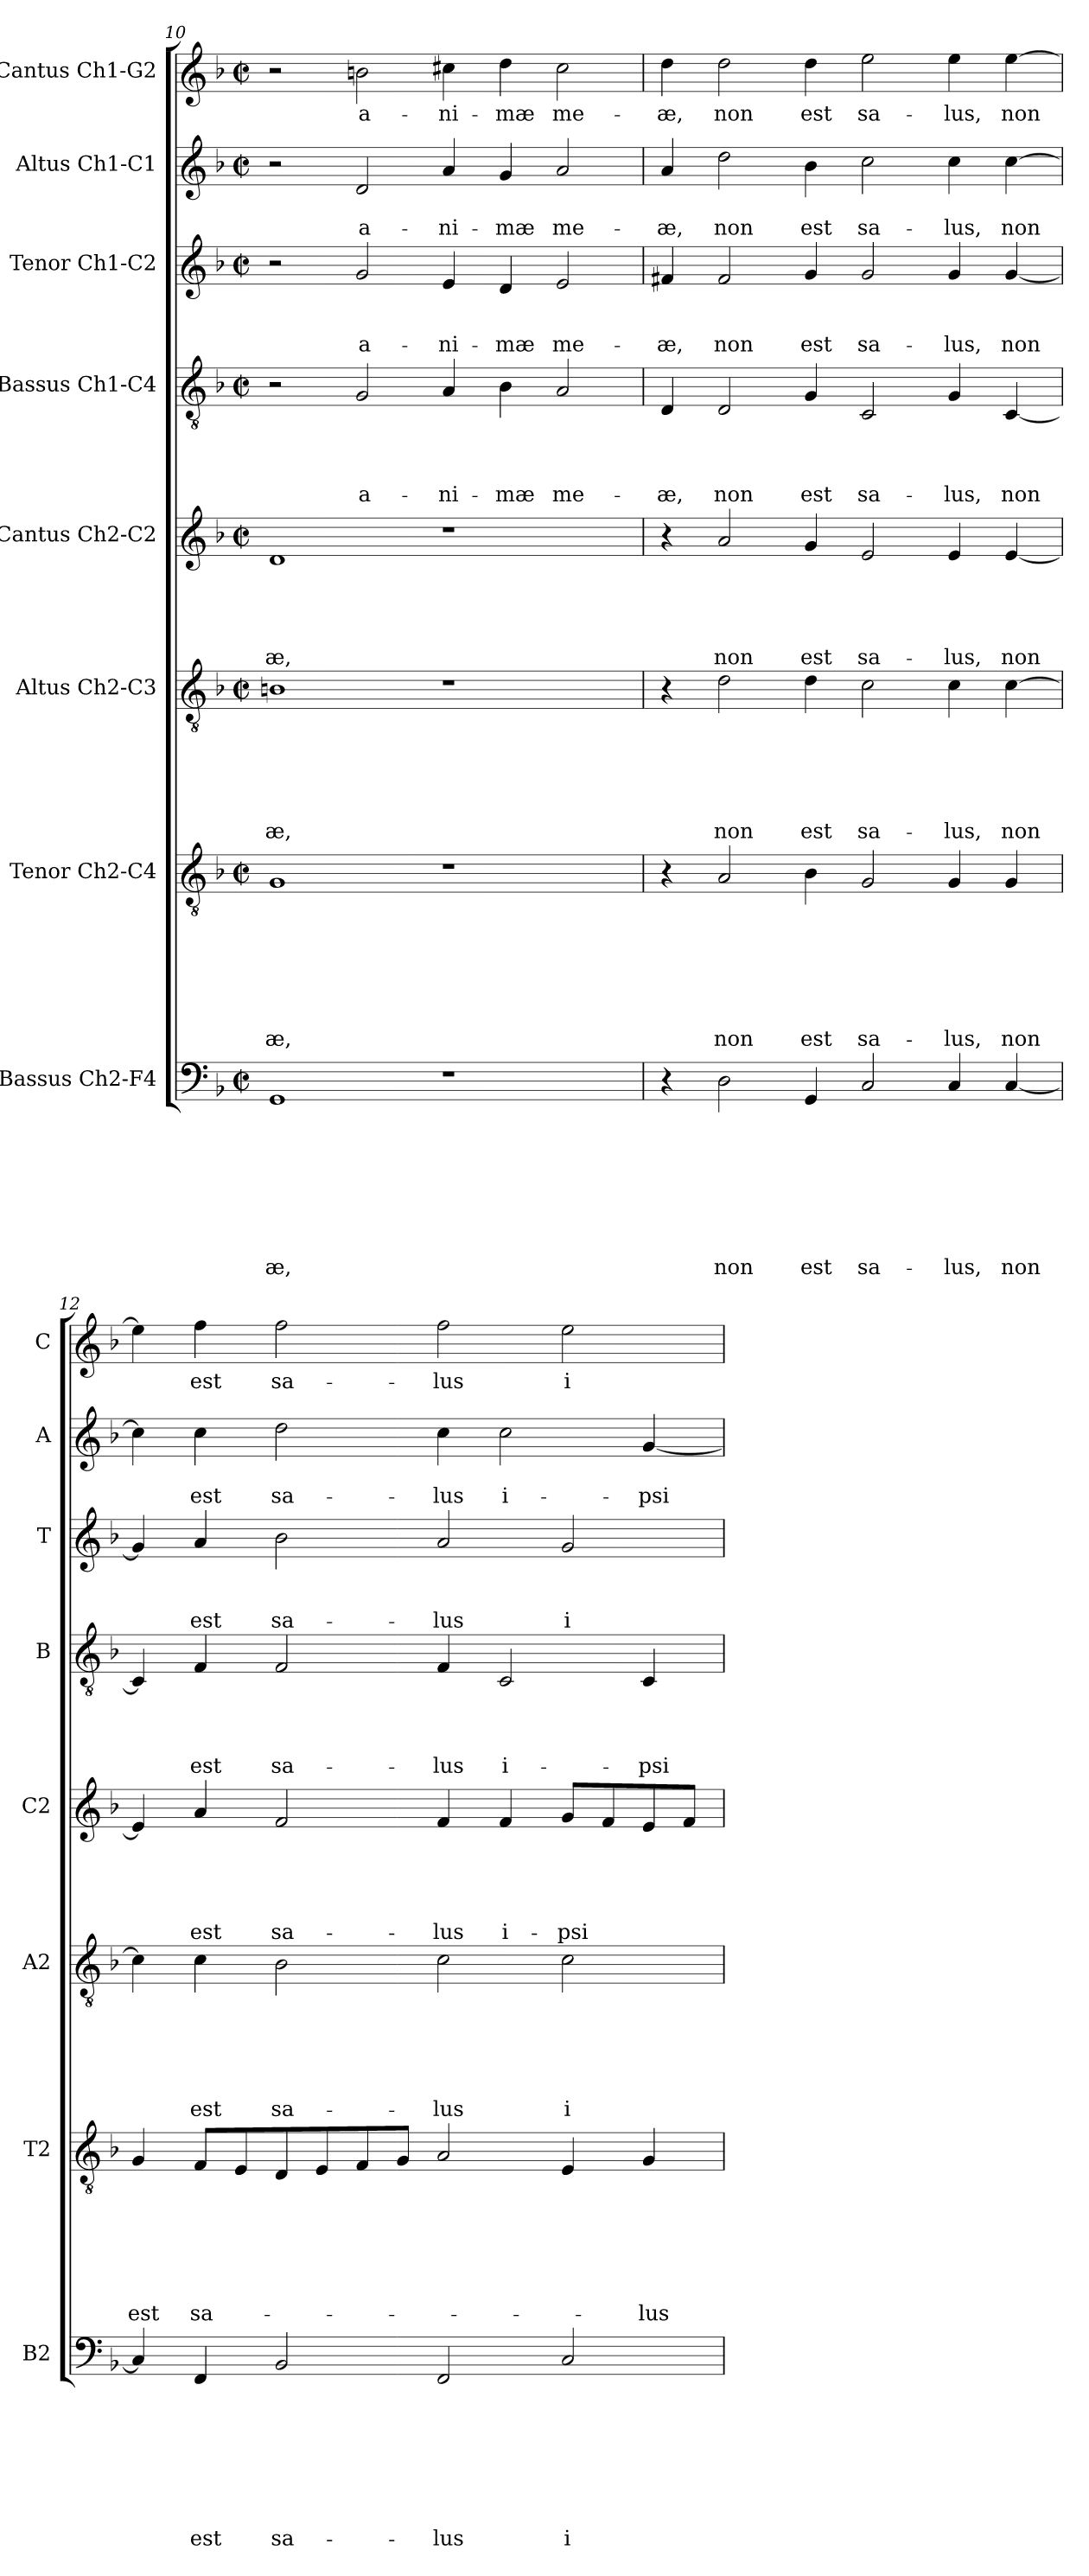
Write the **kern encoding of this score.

**kern	**text	**text	**text	**text	**text	**text	**text	**text	**kern	**text	**text	**text	**text	**text	**text	**text	**kern	**text	**text	**text	**text	**text	**text	**kern	**text	**text	**text	**text	**text	**kern	**text	**text	**text	**text	**kern	**text	**text	**text	**kern	**text	**text	**kern	**text
*part8	*part8	*part8	*part8	*part8	*part8	*part8	*part8	*part8	*part7	*part7	*part7	*part7	*part7	*part7	*part7	*part7	*part6	*part6	*part6	*part6	*part6	*part6	*part6	*part5	*part5	*part5	*part5	*part5	*part5	*part4	*part4	*part4	*part4	*part4	*part3	*part3	*part3	*part3	*part2	*part2	*part2	*part1	*part1
*staff8	*staff8	*staff8	*staff8	*staff8	*staff8	*staff8	*staff8	*staff8	*staff7	*staff7	*staff7	*staff7	*staff7	*staff7	*staff7	*staff7	*staff6	*staff6	*staff6	*staff6	*staff6	*staff6	*staff6	*staff5	*staff5	*staff5	*staff5	*staff5	*staff5	*staff4	*staff4	*staff4	*staff4	*staff4	*staff3	*staff3	*staff3	*staff3	*staff2	*staff2	*staff2	*staff1	*staff1
*I"Bassus Ch2-F4	*	*	*	*	*	*	*	*	*I"Tenor Ch2-C4	*	*	*	*	*	*	*	*I"Altus Ch2-C3	*	*	*	*	*	*	*I"Cantus Ch2-C2	*	*	*	*	*	*I"Bassus Ch1-C4	*	*	*	*	*I"Tenor Ch1-C2	*	*	*	*I"Altus Ch1-C1	*	*	*I"Cantus Ch1-G2	*
*I'B2	*	*	*	*	*	*	*	*	*I'T2	*	*	*	*	*	*	*	*I'A2	*	*	*	*	*	*	*I'C2	*	*	*	*	*	*I'B	*	*	*	*	*I'T	*	*	*	*I'A	*	*	*I'C	*
*clefF4	*	*	*	*	*	*	*	*	*clefGv2	*	*	*	*	*	*	*	*clefGv2	*	*	*	*	*	*	*clefG2	*	*	*	*	*	*clefGv2	*	*	*	*	*clefG2	*	*	*	*clefG2	*	*	*clefG2	*
*k[b-]	*	*	*	*	*	*	*	*	*k[b-]	*	*	*	*	*	*	*	*k[b-]	*	*	*	*	*	*	*k[b-]	*	*	*	*	*	*k[b-]	*	*	*	*	*k[b-]	*	*	*	*k[b-]	*	*	*k[b-]	*
*F:	*	*	*	*	*	*	*	*	*F:	*	*	*	*	*	*	*	*F:	*	*	*	*	*	*	*F:	*	*	*	*	*	*F:	*	*	*	*	*F:	*	*	*	*F:	*	*	*F:	*
*M2/2	*	*	*	*	*	*	*	*	*M2/2	*	*	*	*	*	*	*	*M2/2	*	*	*	*	*	*	*M2/2	*	*	*	*	*	*M2/2	*	*	*	*	*M2/2	*	*	*	*M2/2	*	*	*M2/2	*
*met(c|)	*	*	*	*	*	*	*	*	*met(c|)	*	*	*	*	*	*	*	*met(c|)	*	*	*	*	*	*	*met(c|)	*	*	*	*	*	*met(c|)	*	*	*	*	*met(c|)	*	*	*	*met(c|)	*	*	*met(c|)	*
=10	=10	=10	=10	=10	=10	=10	=10	=10	=10	=10	=10	=10	=10	=10	=10	=10	=10	=10	=10	=10	=10	=10	=10	=10	=10	=10	=10	=10	=10	=10	=10	=10	=10	=10	=10	=10	=10	=10	=10	=10	=10	=10	=10
!	!	!	!	!	!	!	!	!LO:LY:b	!	!	!	!	!	!	!	!LO:LY:b	!	!	!	!	!	!	!LO:LY:b	!	!	!	!	!	!LO:LY:b	!	!	!	!	!	!	!	!	!	!	!	!	!	!
1GG	.	.	.	.	.	.	.	-æ,	1G	.	.	.	.	.	.	-æ,	1Bn	.	.	.	.	.	-æ,	1d	.	.	.	.	-æ,	2r	.	.	.	.	2r	.	.	.	2r	.	.	2r	.
!	!	!	!	!	!	!	!	!	!	!	!	!	!	!	!	!	!	!	!	!	!	!	!	!	!	!	!	!	!	!	!	!	!	!LO:LY:b	!	!	!	!LO:LY:b	!	!	!LO:LY:b	!	!LO:LY:b
.	.	.	.	.	.	.	.	.	.	.	.	.	.	.	.	.	.	.	.	.	.	.	.	.	.	.	.	.	.	2G/	.	.	.	a-	2g/	.	.	a-	2d/	.	a-	2bn\	a-
!	!	!	!	!	!	!	!	!	!	!	!	!	!	!	!	!	!	!	!	!	!	!	!	!	!	!	!	!	!	!	!	!	!	!LO:LY:b	!	!	!	!LO:LY:b	!	!	!LO:LY:b	!	!LO:LY:b
1r	.	.	.	.	.	.	.	.	1r	.	.	.	.	.	.	.	1r	.	.	.	.	.	.	1r	.	.	.	.	.	4A/	.	.	.	-ni-	4e/	.	.	-ni-	4a/	.	-ni-	4cc#X\	-ni-
!	!	!	!	!	!	!	!	!	!	!	!	!	!	!	!	!	!	!	!	!	!	!	!	!	!	!	!	!	!	!	!	!	!	!LO:LY:b	!	!	!	!LO:LY:b	!	!	!LO:LY:b	!	!LO:LY:b
.	.	.	.	.	.	.	.	.	.	.	.	.	.	.	.	.	.	.	.	.	.	.	.	.	.	.	.	.	.	4B-\	.	.	.	-mæ	4d/	.	.	-mæ	4g/	.	-mæ	4dd\	-mæ
!	!	!	!	!	!	!	!	!	!	!	!	!	!	!	!	!	!	!	!	!	!	!	!	!	!	!	!	!	!	!	!	!	!	!LO:LY:b	!	!	!	!LO:LY:b	!	!	!LO:LY:b	!	!LO:LY:b
.	.	.	.	.	.	.	.	.	.	.	.	.	.	.	.	.	.	.	.	.	.	.	.	.	.	.	.	.	.	2A/	.	.	.	me-	2e/	.	.	me-	2a/	.	me-	2cc#\	me-
=11	=11	=11	=11	=11	=11	=11	=11	=11	=11	=11	=11	=11	=11	=11	=11	=11	=11	=11	=11	=11	=11	=11	=11	=11	=11	=11	=11	=11	=11	=11	=11	=11	=11	=11	=11	=11	=11	=11	=11	=11	=11	=11	=11
!	!	!	!	!	!	!	!	!	!	!	!	!	!	!	!	!	!	!	!	!	!	!	!	!	!	!	!	!	!	!	!	!	!	!LO:LY:b	!	!	!	!LO:LY:b	!	!	!LO:LY:b	!	!LO:LY:b
4r	.	.	.	.	.	.	.	.	4r	.	.	.	.	.	.	.	4r	.	.	.	.	.	.	4r	.	.	.	.	.	4D/	.	.	.	-æ,	4f#X/	.	.	-æ,	4a/	.	-æ,	4dd\	-æ,
!	!	!	!	!	!	!	!	!LO:LY:b	!	!	!	!	!	!	!	!LO:LY:b	!	!	!	!	!	!	!LO:LY:b	!	!	!	!	!	!LO:LY:b	!	!	!	!	!LO:LY:b	!	!	!	!LO:LY:b	!	!	!LO:LY:b	!	!LO:LY:b
2D\	.	.	.	.	.	.	.	non	2A/	.	.	.	.	.	.	non	2d\	.	.	.	.	.	non	2a/	.	.	.	.	non	2D/	.	.	.	non	2f#/	.	.	non	2dd\	.	non	2dd\	non
!	!	!	!	!	!	!	!	!LO:LY:b	!	!	!	!	!	!	!	!LO:LY:b	!	!	!	!	!	!	!LO:LY:b	!	!	!	!	!	!LO:LY:b	!	!	!	!	!LO:LY:b	!	!	!	!LO:LY:b	!	!	!LO:LY:b	!	!LO:LY:b
4GG/	.	.	.	.	.	.	.	est	4B-\	.	.	.	.	.	.	est	4d\	.	.	.	.	.	est	4g/	.	.	.	.	est	4G/	.	.	.	est	4g/	.	.	est	4b-\	.	est	4dd\	est
!	!	!	!	!	!	!	!	!LO:LY:b	!	!	!	!	!	!	!	!LO:LY:b	!	!	!	!	!	!	!LO:LY:b	!	!	!	!	!	!LO:LY:b	!	!	!	!	!LO:LY:b	!	!	!	!LO:LY:b	!	!	!LO:LY:b	!	!LO:LY:b
2C/	.	.	.	.	.	.	.	sa-	2G/	.	.	.	.	.	.	sa-	2c\	.	.	.	.	.	sa-	2e/	.	.	.	.	sa-	2C/	.	.	.	sa-	2g/	.	.	sa-	2cc\	.	sa-	2ee\	sa-
!	!	!	!	!	!	!	!	!LO:LY:b	!	!	!	!	!	!	!	!LO:LY:b	!	!	!	!	!	!	!LO:LY:b	!	!	!	!	!	!LO:LY:b	!	!	!	!	!LO:LY:b	!	!	!	!LO:LY:b	!	!	!LO:LY:b	!	!LO:LY:b
4C/	.	.	.	.	.	.	.	-lus,	4G/	.	.	.	.	.	.	-lus,	4c\	.	.	.	.	.	-lus,	4e/	.	.	.	.	-lus,	4G/	.	.	.	-lus,	4g/	.	.	-lus,	4cc\	.	-lus,	4ee\	-lus,
!	!	!	!	!	!	!	!	!LO:LY:b	!	!	!	!	!	!	!	!LO:LY:b	!	!	!	!	!	!	!LO:LY:b	!	!	!	!	!	!LO:LY:b	!	!	!	!	!LO:LY:b	!	!	!	!LO:LY:b	!	!	!LO:LY:b	!	!LO:LY:b
[4C/	.	.	.	.	.	.	.	non	4G/	.	.	.	.	.	.	non	[4c\	.	.	.	.	.	non	[4e/	.	.	.	.	non	[4C/	.	.	.	non	[4g/	.	.	non	[4cc\	.	non	[4ee\	non
=12	=12	=12	=12	=12	=12	=12	=12	=12	=12	=12	=12	=12	=12	=12	=12	=12	=12	=12	=12	=12	=12	=12	=12	=12	=12	=12	=12	=12	=12	=12	=12	=12	=12	=12	=12	=12	=12	=12	=12	=12	=12	=12	=12
!	!	!	!	!	!	!	!	!	!	!	!	!	!	!	!	!LO:LY:b	!	!	!	!	!	!	!	!	!	!	!	!	!	!	!	!	!	!	!	!	!	!	!	!	!	!	!
4C/]	.	.	.	.	.	.	.	.	4G/	.	.	.	.	.	.	est	4c\]	.	.	.	.	.	.	4e/]	.	.	.	.	.	4C/]	.	.	.	.	4g/]	.	.	.	4cc\]	.	.	4ee\]	.
!	!	!	!	!	!	!	!	!LO:LY:b	!	!	!	!	!	!	!	!LO:LY:b	!	!	!	!	!	!	!LO:LY:b	!	!	!	!	!	!LO:LY:b	!	!	!	!	!LO:LY:b	!	!	!	!LO:LY:b	!	!	!LO:LY:b	!	!LO:LY:b
4FF/	.	.	.	.	.	.	.	est	8F/L	.	.	.	.	.	.	sa-	4c\	.	.	.	.	.	est	4a/	.	.	.	.	est	4F/	.	.	.	est	4a/	.	.	est	4cc\	.	est	4ff\	est
.	.	.	.	.	.	.	.	.	8E/	.	.	.	.	.	.	.	.	.	.	.	.	.	.	.	.	.	.	.	.	.	.	.	.	.	.	.	.	.	.	.	.	.	.
!	!	!	!	!	!	!	!	!LO:LY:b	!	!	!	!	!	!	!	!	!	!	!	!	!	!	!LO:LY:b	!	!	!	!	!	!LO:LY:b	!	!	!	!	!LO:LY:b	!	!	!	!LO:LY:b	!	!	!LO:LY:b	!	!LO:LY:b
2BB-/	.	.	.	.	.	.	.	sa-	8D/	.	.	.	.	.	.	.	2B-\	.	.	.	.	.	sa-	2f/	.	.	.	.	sa-	2F/	.	.	.	sa-	2b-\	.	.	sa-	2dd\	.	sa-	2ff\	sa-
.	.	.	.	.	.	.	.	.	8E/	.	.	.	.	.	.	.	.	.	.	.	.	.	.	.	.	.	.	.	.	.	.	.	.	.	.	.	.	.	.	.	.	.	.
.	.	.	.	.	.	.	.	.	8F/	.	.	.	.	.	.	.	.	.	.	.	.	.	.	.	.	.	.	.	.	.	.	.	.	.	.	.	.	.	.	.	.	.	.
.	.	.	.	.	.	.	.	.	8G/J	.	.	.	.	.	.	.	.	.	.	.	.	.	.	.	.	.	.	.	.	.	.	.	.	.	.	.	.	.	.	.	.	.	.
!	!	!	!	!	!	!	!	!LO:LY:b	!	!	!	!	!	!	!	!	!	!	!	!	!	!	!LO:LY:b	!	!	!	!	!	!LO:LY:b	!	!	!	!	!LO:LY:b	!	!	!	!LO:LY:b	!	!	!LO:LY:b	!	!LO:LY:b
2FF/	.	.	.	.	.	.	.	-lus	2A/	.	.	.	.	.	.	.	2c\	.	.	.	.	.	-lus	4f/	.	.	.	.	-lus	4F/	.	.	.	-lus	2a/	.	.	-lus	4cc\	.	-lus	2ff\	-lus
!	!	!	!	!	!	!	!	!	!	!	!	!	!	!	!	!	!	!	!	!	!	!	!	!	!	!	!	!	!LO:LY:b	!	!	!	!	!LO:LY:b	!	!	!	!	!	!	!LO:LY:b	!	!
.	.	.	.	.	.	.	.	.	.	.	.	.	.	.	.	.	.	.	.	.	.	.	.	4f/	.	.	.	.	i-	2C/	.	.	.	i-	.	.	.	.	2cc\	.	i-	.	.
!	!	!	!	!	!	!	!	!LO:LY:b	!	!	!	!	!	!	!	!	!	!	!	!	!	!	!LO:LY:b	!	!	!	!	!	!LO:LY:b	!	!	!	!	!	!	!	!	!LO:LY:b	!	!	!	!	!LO:LY:b
2C/	.	.	.	.	.	.	.	i-	4E/	.	.	.	.	.	.	.	2c\	.	.	.	.	.	i-	8g/L	.	.	.	.	-psi	.	.	.	.	.	2g/	.	.	i-	.	.	.	2ee\	i-
.	.	.	.	.	.	.	.	.	.	.	.	.	.	.	.	.	.	.	.	.	.	.	.	8f/	.	.	.	.	.	.	.	.	.	.	.	.	.	.	.	.	.	.	.
!	!	!	!	!	!	!	!	!	!	!	!	!	!	!	!	!LO:LY:b	!	!	!	!	!	!	!	!	!	!	!	!	!	!	!	!	!	!LO:LY:b	!	!	!	!	!	!	!LO:LY:b	!	!
.	.	.	.	.	.	.	.	.	4G/	.	.	.	.	.	.	-lus	.	.	.	.	.	.	.	8e/	.	.	.	.	.	4C/	.	.	.	-psi	.	.	.	.	[4g/	.	-psi	.	.
.	.	.	.	.	.	.	.	.	.	.	.	.	.	.	.	.	.	.	.	.	.	.	.	8f/J	.	.	.	.	.	.	.	.	.	.	.	.	.	.	.	.	.	.	.
=	=	=	=	=	=	=	=	=	=	=	=	=	=	=	=	=	=	=	=	=	=	=	=	=	=	=	=	=	=	=	=	=	=	=	=	=	=	=	=	=	=	=	=
*-	*-	*-	*-	*-	*-	*-	*-	*-	*-	*-	*-	*-	*-	*-	*-	*-	*-	*-	*-	*-	*-	*-	*-	*-	*-	*-	*-	*-	*-	*-	*-	*-	*-	*-	*-	*-	*-	*-	*-	*-	*-	*-	*-
